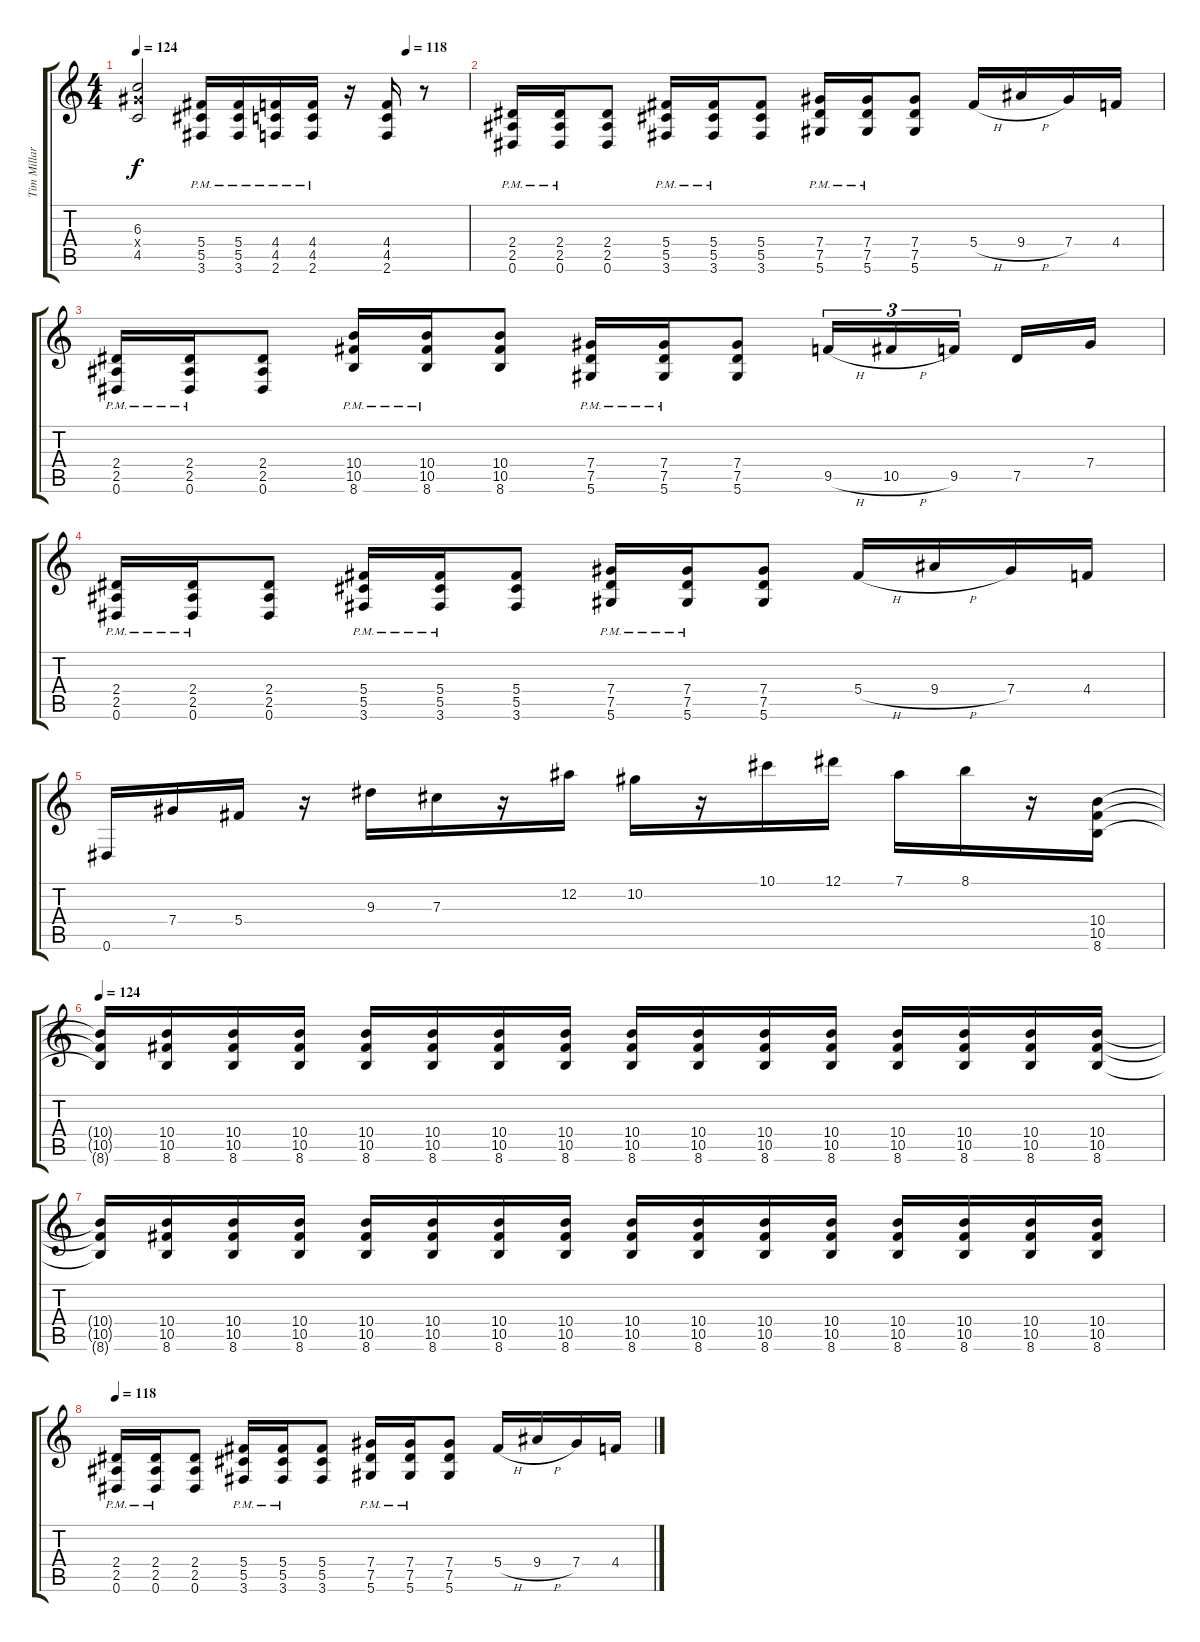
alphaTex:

\track ("Tim Millar" "Tim Millar") {instrument distortionguitar}
\staff {score tabs}
\tuning (Eb4 Bb3 Gb3 Db3 Ab2 Eb2) {hide}
\ts (4 4)
\tempo 124
\tempo (118 0.8125)
\clef g2
\ks c
(6.3 7.4{x} 4.5).2{dy f} (5.4{pm} 5.5{pm} 3.6{pm}).16 (5.4{pm} 5.5{pm} 3.6{pm}).16 (4.4{pm} 4.5{pm} 2.6{pm}).16 (4.4{pm} 4.5{pm} 2.6{pm}).16 r.16 (4.4 4.5 2.6).16 r.8 |
(2.4{pm} 2.5{pm} 0.6{pm}).16 (2.4{pm} 2.5{pm} 0.6{pm}).16 (2.4 2.5 0.6).8 (5.4{pm} 5.5{pm} 3.6{pm}).16 (5.4{pm} 5.5{pm} 3.6{pm}).16 (5.4 5.5 3.6).8 (7.4{pm} 7.5{pm} 5.6{pm}).16 (7.4{pm} 7.5{pm} 5.6{pm}).16 (7.4 7.5 5.6).8 5.4{h}.16 9.4{h}.16 7.4.16 4.4.16 |
(2.4{pm} 2.5{pm} 0.6{pm}).16 (2.4{pm} 2.5{pm} 0.6{pm}).16 (2.4 2.5 0.6).8 (10.4{pm} 10.5{pm} 8.6{pm}).16 (10.4{pm} 10.5{pm} 8.6{pm}).16 (10.4 10.5 8.6).8 (7.4{pm} 7.5{pm} 5.6{pm}).16 (7.4{pm} 7.5{pm} 5.6{pm}).16 (7.4 7.5 5.6).8 9.5{h}.16{tu (3 2)} 10.5{h}.16{tu (3 2)} 9.5.16{tu (3 2) beam splitsecondary} 7.5.16 7.4.16 |
(2.4{pm} 2.5{pm} 0.6{pm}).16 (2.4{pm} 2.5{pm} 0.6{pm}).16 (2.4 2.5 0.6).8 (5.4{pm} 5.5{pm} 3.6{pm}).16 (5.4{pm} 5.5{pm} 3.6{pm}).16 (5.4 5.5 3.6).8 (7.4{pm} 7.5{pm} 5.6{pm}).16 (7.4{pm} 7.5{pm} 5.6{pm}).16 (7.4 7.5 5.6).8 5.4{h}.16 9.4{h}.16 7.4.16 4.4.16 |
0.6.16 7.4.16 5.4.16 r.16 9.3.16 7.3.16 r.16 12.2.16 10.2.16 r.16 10.1.16 12.1.16 7.1.16 8.1.16 r.16 (10.4 10.5 8.6).16 |
\tempo 124
(10.4{t} 10.5{t} 8.6{t}).16 (10.4 10.5 8.6).16 (10.4 10.5 8.6).16 (10.4 10.5 8.6).16 (10.4 10.5 8.6).16 (10.4 10.5 8.6).16 (10.4 10.5 8.6).16 (10.4 10.5 8.6).16 (10.4 10.5 8.6).16 (10.4 10.5 8.6).16 (10.4 10.5 8.6).16 (10.4 10.5 8.6).16 (10.4 10.5 8.6).16 (10.4 10.5 8.6).16 (10.4 10.5 8.6).16 (10.4 10.5 8.6).16 |
(10.4{t} 10.5{t} 8.6{t}).16 (10.4 10.5 8.6).16 (10.4 10.5 8.6).16 (10.4 10.5 8.6).16 (10.4 10.5 8.6).16 (10.4 10.5 8.6).16 (10.4 10.5 8.6).16 (10.4 10.5 8.6).16 (10.4 10.5 8.6).16 (10.4 10.5 8.6).16 (10.4 10.5 8.6).16 (10.4 10.5 8.6).16 (10.4 10.5 8.6).16 (10.4 10.5 8.6).16 (10.4 10.5 8.6).16 (10.4 10.5 8.6).16 |
\tempo 118
(2.4{pm} 2.5{pm} 0.6{pm}).16 (2.4{pm} 2.5{pm} 0.6{pm}).16 (2.4 2.5 0.6).8 (5.4{pm} 5.5{pm} 3.6{pm}).16 (5.4{pm} 5.5{pm} 3.6{pm}).16 (5.4 5.5 3.6).8 (7.4{pm} 7.5{pm} 5.6{pm}).16 (7.4{pm} 7.5{pm} 5.6{pm}).16 (7.4 7.5 5.6).8 5.4{h}.16 9.4{h}.16 7.4.16 4.4.16
